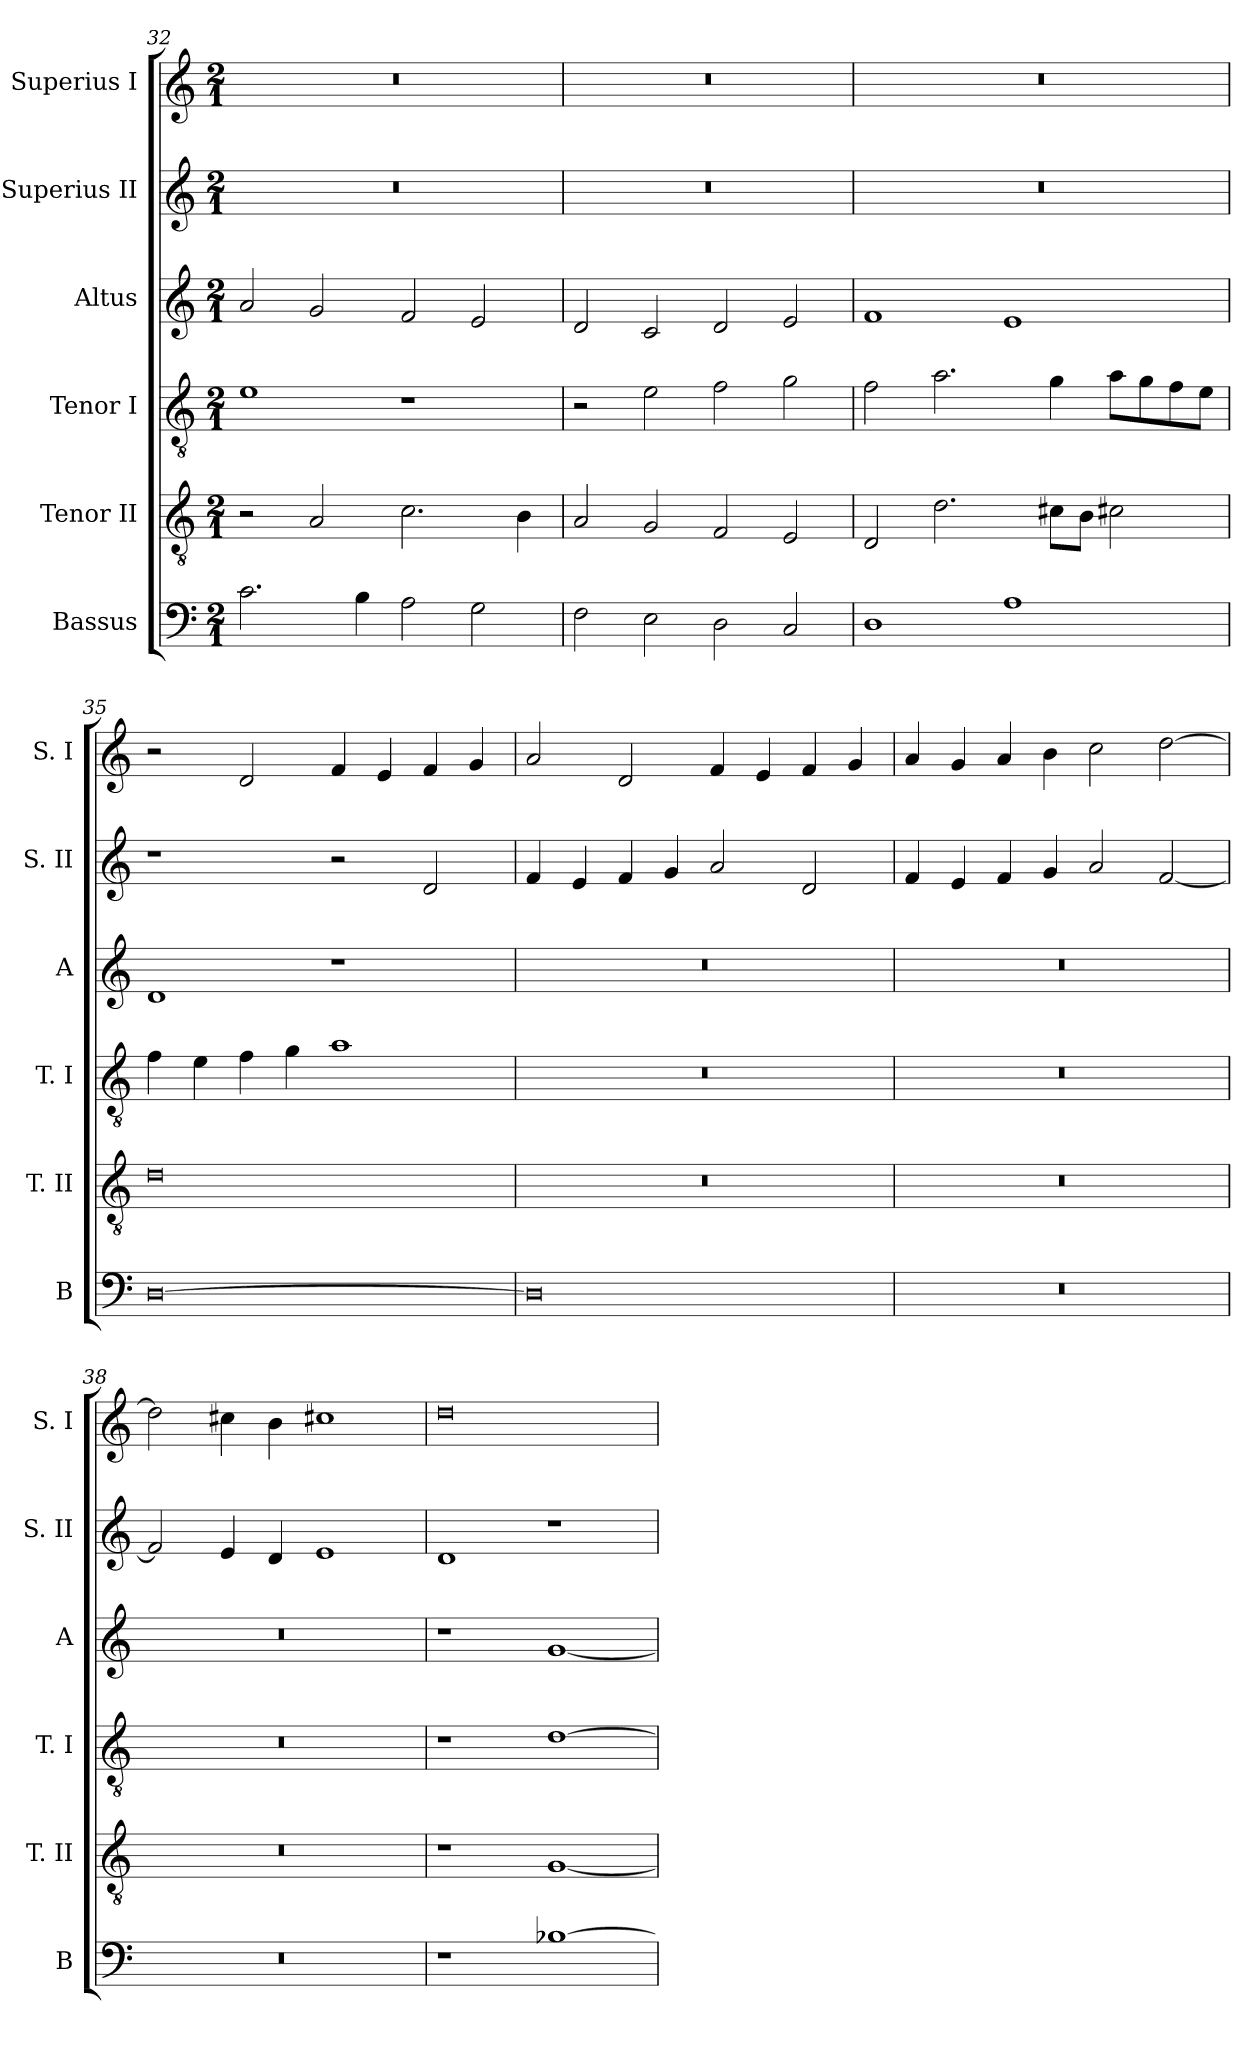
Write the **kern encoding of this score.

**kern	**kern	**kern	**kern	**kern	**kern
*part6	*part5	*part4	*part3	*part2	*part1
*staff6	*staff5	*staff4	*staff3	*staff2	*staff1
*I"Bassus	*I"Tenor II	*I"Tenor I	*I"Altus	*I"Superius II	*I"Superius I
*I'B	*I'T. II	*I'T. I	*I'A	*I'S. II	*I'S. I
*clefF4	*clefGv2	*clefGv2	*clefG2	*clefG2	*clefG2
*k[]	*k[]	*k[]	*k[]	*k[]	*k[]
*C:	*C:	*C:	*C:	*C:	*C:
*M2/1	*M2/1	*M2/1	*M2/1	*M2/1	*M2/1
=32	=32	=32	=32	=32	=32
2.c	2r	1e	2a	0r	0r
.	2A	.	2g	.	.
4B	.	.	.	.	.
2A	2.c	1r	2f	.	.
2G	.	.	2e	.	.
.	4B	.	.	.	.
=33	=33	=33	=33	=33	=33
2F	2A	2r	2d	0r	0r
2E	2G	2e	2c	.	.
2D	2F	2f	2d	.	.
2C	2E	2g	2e	.	.
=34	=34	=34	=34	=34	=34
1D	2D	2f	1f	0r	0r
.	2.d	2.a	.	.	.
1A	.	.	1e	.	.
.	8c#XL	4g	.	.	.
.	8BJ	.	.	.	.
.	2c#X	8aL	.	.	.
.	.	8g	.	.	.
.	.	8f	.	.	.
.	.	8eJ	.	.	.
=35	=35	=35	=35	=35	=35
[0D	0d	4f	1d	1r	2r
.	.	4e	.	.	.
.	.	4f	.	.	2d
.	.	4g	.	.	.
.	.	1a	1r	2r	4f
.	.	.	.	.	4e
.	.	.	.	2d	4f
.	.	.	.	.	4g
=36	=36	=36	=36	=36	=36
0D]	0r	0r	0r	4f	2a
.	.	.	.	4e	.
.	.	.	.	4f	2d
.	.	.	.	4g	.
.	.	.	.	2a	4f
.	.	.	.	.	4e
.	.	.	.	2d	4f
.	.	.	.	.	4g
=37	=37	=37	=37	=37	=37
0r	0r	0r	0r	4f	4a
.	.	.	.	4e	4g
.	.	.	.	4f	4a
.	.	.	.	4g	4b
.	.	.	.	2a	2cc
.	.	.	.	[2f	[2dd
=38	=38	=38	=38	=38	=38
0r	0r	0r	0r	2f]	2dd]
.	.	.	.	4e	4cc#X
.	.	.	.	4d	4b
.	.	.	.	1e	1cc#X
=39	=39	=39	=39	=39	=39
1r	1r	1r	1r	1d	0dd
[1B-X	[1G	[1d	[1g	1r	.
=	=	=	=	=	=
*-	*-	*-	*-	*-	*-
